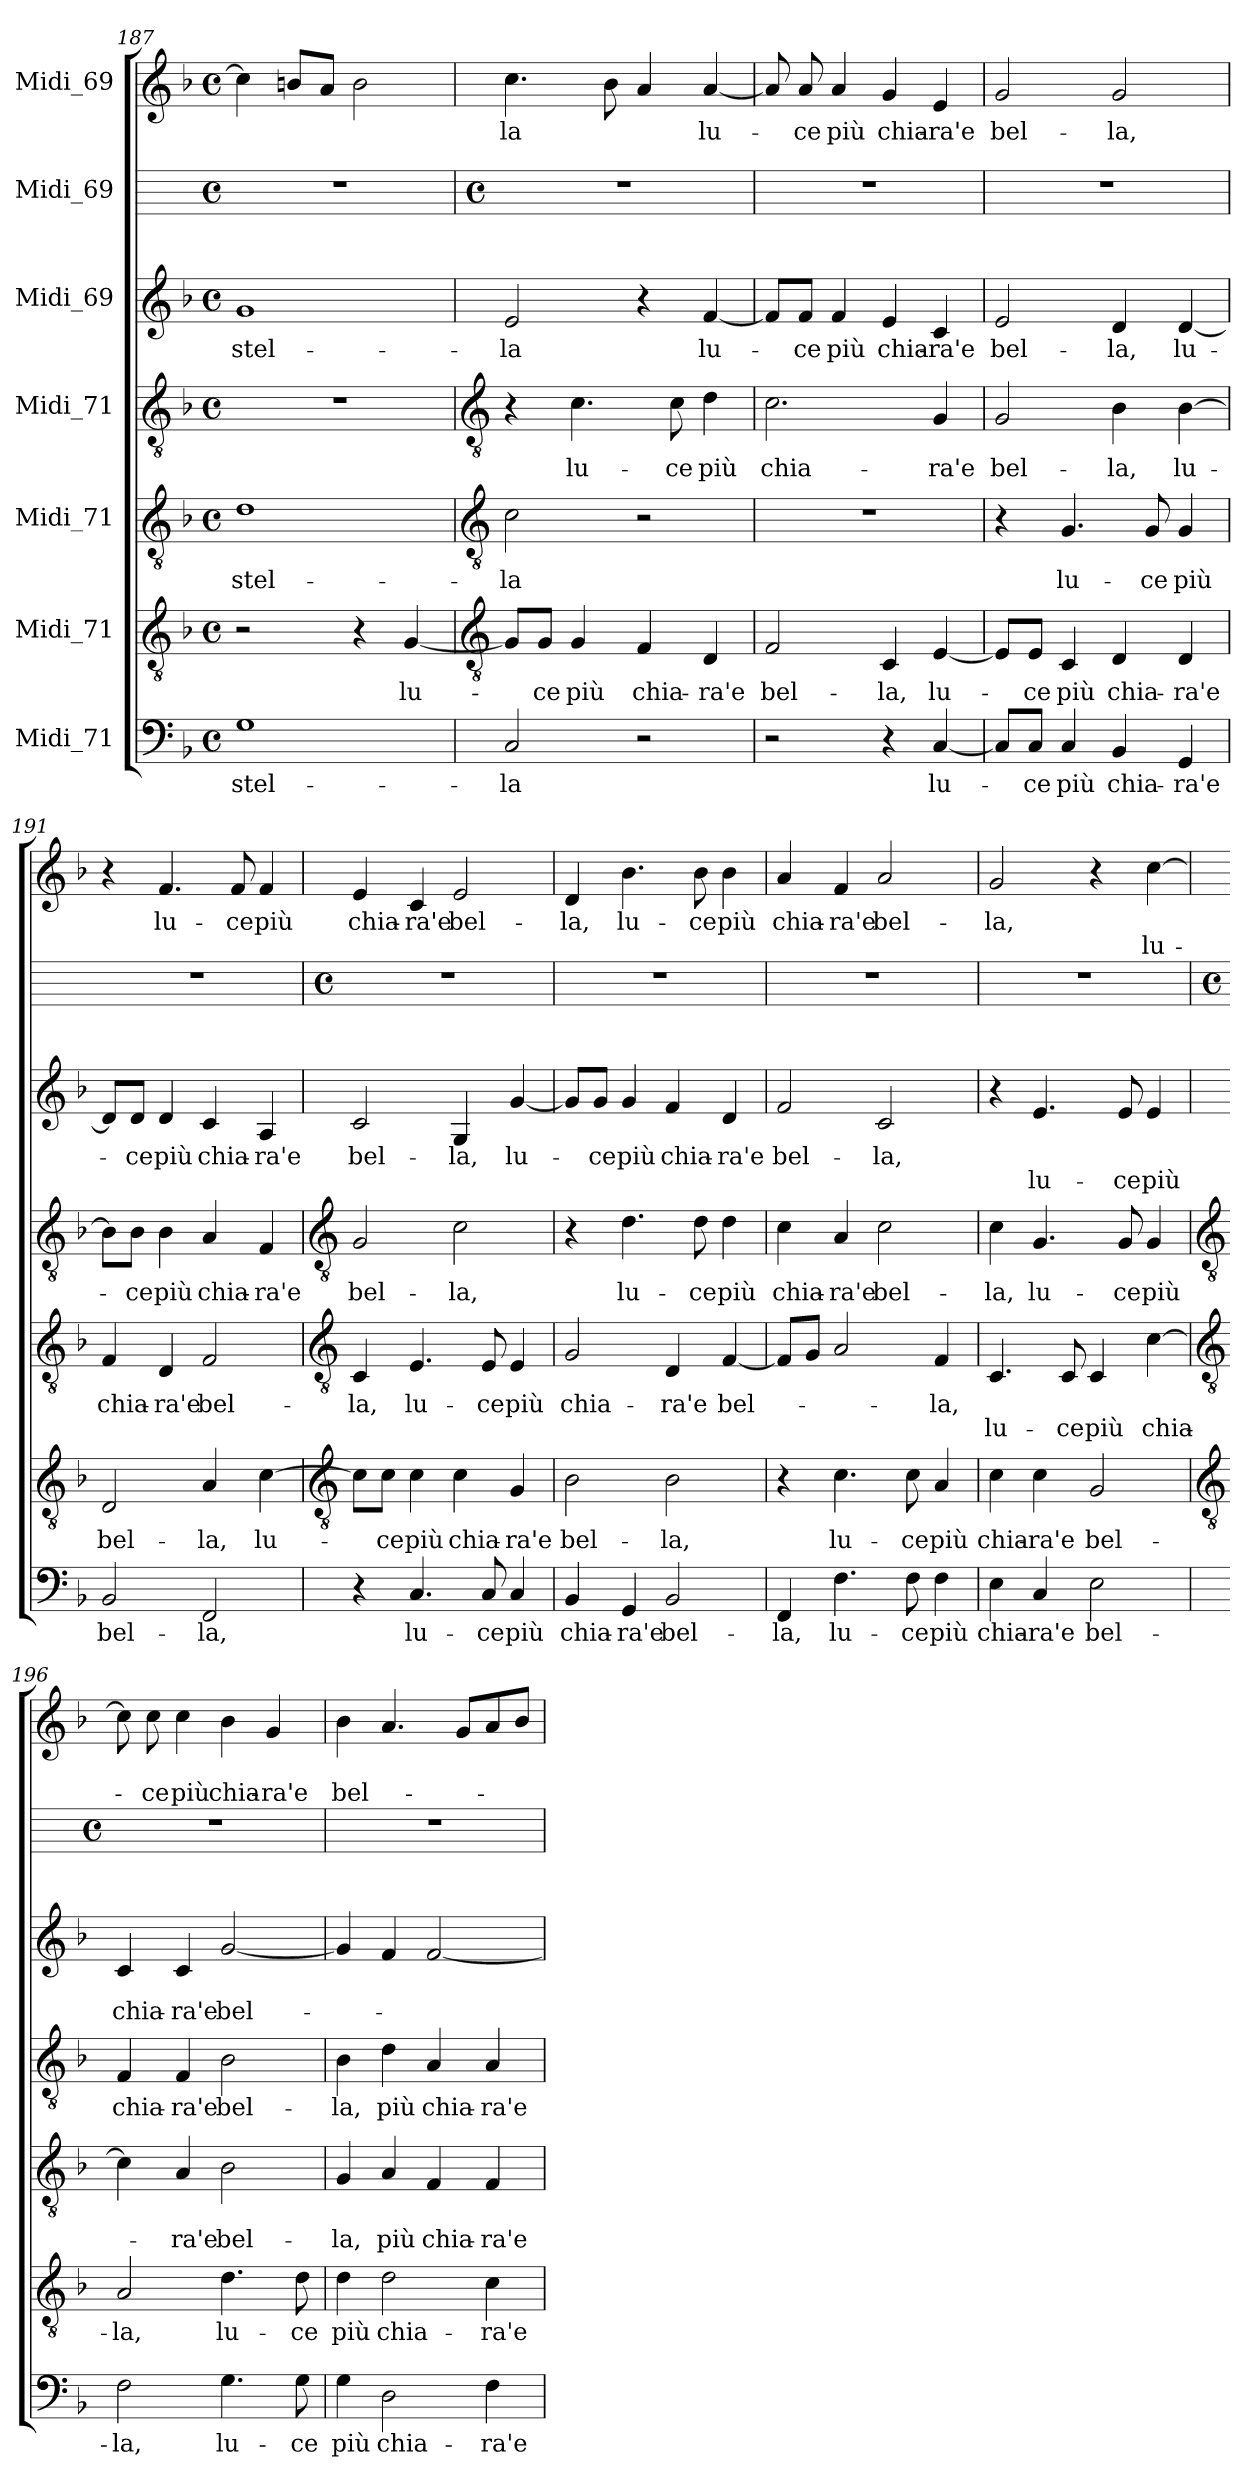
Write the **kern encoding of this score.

**kern	**text	**kern	**text	**kern	**text	**text	**kern	**text	**kern	**text	**text	**kern	**kern	**text	**text
*part7	*part7	*part6	*part6	*part5	*part5	*part5	*part4	*part4	*part3	*part3	*part3	*part2	*part1	*part1	*part1
*staff7	*staff7	*staff6	*staff6	*staff5	*staff5	*staff5	*staff4	*staff4	*staff3	*staff3	*staff3	*staff2	*staff1	*staff1	*staff1
*I"Midi_71	*	*I"Midi_71	*	*I"Midi_71	*	*	*I"Midi_71	*	*I"Midi_69	*	*	*I"Midi_69	*I"Midi_69	*	*
*clefF4	*	*clefGv2	*	*clefGv2	*	*	*clefGv2	*	*clefG2	*	*	*	*clefG2	*	*
*k[b-]	*	*k[b-]	*	*k[b-]	*	*	*k[b-]	*	*k[b-]	*	*	*	*k[b-]	*	*
*F:	*	*F:	*	*F:	*	*	*F:	*	*F:	*	*	*	*F:	*	*
*M4/4	*	*M4/4	*	*M4/4	*	*	*M4/4	*	*M4/4	*	*	*M4/4	*M4/4	*	*
*met(c)	*	*met(c)	*	*met(c)	*	*	*met(c)	*	*met(c)	*	*	*met(c)	*met(c)	*	*
=187	=187	=187	=187	=187	=187	=187	=187	=187	=187	=187	=187	=187	=187	=187	=187
!	!LO:LY:b	!	!	!	!LO:LY:b	!	!	!	!	!LO:LY:b	!	!	!	!	!
1G	stel-	2r	.	1d	stel-	.	1r	.	1g	stel-	.	1r	4cc]	.	.
.	.	.	.	.	.	.	.	.	.	.	.	.	8bL	.	.
.	.	.	.	.	.	.	.	.	.	.	.	.	8aJ	.	.
.	.	4r	.	.	.	.	.	.	.	.	.	.	2b	.	.
!	!	!	!LO:LY:b	!	!	!	!	!	!	!	!	!	!	!	!
.	.	[4G	lu-	.	.	.	.	.	.	.	.	.	.	.	.
!!LO:LB:g=z
=188	=188	=188	=188	=188	=188	=188	=188	=188	=188	=188	=188	=188	=188	=188	=188
*	*	*clefGv2	*	*clefGv2	*	*	*clefGv2	*	*	*	*	*	*	*	*
*	*	*	*	*	*	*	*	*	*	*	*	*M4/4	*	*	*
*	*	*	*	*	*	*	*	*	*	*	*	*met(c)	*	*	*
!	!LO:LY:b	!	!	!	!LO:LY:b	!	!	!	!	!LO:LY:b	!	!	!	!LO:LY:b	!
2C	-la	8G/L]	.	2c	-la	.	4r	.	2e	-la	.	1r	4.cc	-la	.
!	!	!	!LO:LY:b	!	!	!	!	!	!	!	!	!	!	!	!
.	.	8G/J	-ce	.	.	.	.	.	.	.	.	.	.	.	.
!	!	!	!LO:LY:b	!	!	!	!	!LO:LY:b	!	!	!	!	!	!	!
.	.	4G	più	.	.	.	4.c	lu-	.	.	.	.	.	.	.
.	.	.	.	.	.	.	.	.	.	.	.	.	8b-	.	.
!	!	!	!LO:LY:b	!	!	!	!	!	!	!	!	!	!	!	!
2r	.	4F	chia-	2r	.	.	.	.	4r	.	.	.	4a	.	.
!	!	!	!	!	!	!	!	!LO:LY:b	!	!	!	!	!	!	!
.	.	.	.	.	.	.	8c	-ce	.	.	.	.	.	.	.
!	!	!	!LO:LY:b	!	!	!	!	!LO:LY:b	!	!LO:LY:b	!	!	!	!LO:LY:b	!
.	.	4D	-ra'e	.	.	.	4d	più	[4f	lu-	.	.	[4a	lu-	.
=189	=189	=189	=189	=189	=189	=189	=189	=189	=189	=189	=189	=189	=189	=189	=189
!	!	!	!LO:LY:b	!	!	!	!	!LO:LY:b	!	!	!	!	!	!	!
2r	.	2F	bel-	1r	.	.	2.c	chia-	8f/L]	.	.	1r	8a]	.	.
!	!	!	!	!	!	!	!	!	!	!LO:LY:b	!	!	!	!LO:LY:b	!
.	.	.	.	.	.	.	.	.	8f/J	-ce	.	.	8a	-ce	.
!	!	!	!	!	!	!	!	!	!	!LO:LY:b	!	!	!	!LO:LY:b	!
.	.	.	.	.	.	.	.	.	4f	più	.	.	4a	più	.
!	!	!	!LO:LY:b	!	!	!	!	!	!	!LO:LY:b	!	!	!	!LO:LY:b	!
4r	.	4C	-la,	.	.	.	.	.	4e	chia-	.	.	4g	chia-	.
!	!LO:LY:b	!	!LO:LY:b	!	!	!	!	!LO:LY:b	!	!LO:LY:b	!	!	!	!LO:LY:b	!
[4C	lu-	[4E	lu-	.	.	.	4G	-ra'e	4c	-ra'e	.	.	4e	-ra'e	.
=190	=190	=190	=190	=190	=190	=190	=190	=190	=190	=190	=190	=190	=190	=190	=190
!	!	!	!	!	!	!	!	!LO:LY:b	!	!LO:LY:b	!	!	!	!LO:LY:b	!
8C/L]	.	8E/L]	.	4r	.	.	2G	bel-	2e	bel-	.	1r	2g	bel-	.
!	!LO:LY:b	!	!LO:LY:b	!	!	!	!	!	!	!	!	!	!	!	!
8C/J	-ce	8E/J	-ce	.	.	.	.	.	.	.	.	.	.	.	.
!	!LO:LY:b	!	!LO:LY:b	!	!LO:LY:b	!	!	!	!	!	!	!	!	!	!
4C	più	4C	più	4.G	lu-	.	.	.	.	.	.	.	.	.	.
!	!LO:LY:b	!	!LO:LY:b	!	!	!	!	!LO:LY:b	!	!LO:LY:b	!	!	!	!LO:LY:b	!
4BB-	chia-	4D	chia-	.	.	.	4B-	-la,	4d	-la,	.	.	2g	-la,	.
!	!	!	!	!	!LO:LY:b	!	!	!	!	!	!	!	!	!	!
.	.	.	.	8G	-ce	.	.	.	.	.	.	.	.	.	.
!	!LO:LY:b	!	!LO:LY:b	!	!LO:LY:b	!	!	!LO:LY:b	!	!LO:LY:b	!	!	!	!	!
4GG	-ra'e	4D	-ra'e	4G	più	.	[4B-	lu-	[4d	lu-	.	.	.	.	.
=191	=191	=191	=191	=191	=191	=191	=191	=191	=191	=191	=191	=191	=191	=191	=191
!	!LO:LY:b	!	!LO:LY:b	!	!LO:LY:b	!	!	!	!	!	!	!	!	!	!
2BB-	bel-	2D	bel-	4F	chia-	.	8B-\L]	.	8d/L]	.	.	1r	4r	.	.
!	!	!	!	!	!	!	!	!LO:LY:b	!	!LO:LY:b	!	!	!	!	!
.	.	.	.	.	.	.	8B-\J	-ce	8d/J	-ce	.	.	.	.	.
!	!	!	!	!	!LO:LY:b	!	!	!LO:LY:b	!	!LO:LY:b	!	!	!	!LO:LY:b	!
.	.	.	.	4D	-ra'e	.	4B-	più	4d	più	.	.	4.f	lu-	.
!	!LO:LY:b	!	!LO:LY:b	!	!LO:LY:b	!	!	!LO:LY:b	!	!LO:LY:b	!	!	!	!	!
2FF	-la,	4A	-la,	2F	bel-	.	4A	chia-	4c	chia-	.	.	.	.	.
!	!	!	!	!	!	!	!	!	!	!	!	!	!	!LO:LY:b	!
.	.	.	.	.	.	.	.	.	.	.	.	.	8f	-ce	.
!	!	!	!LO:LY:b	!	!	!	!	!LO:LY:b	!	!LO:LY:b	!	!	!	!LO:LY:b	!
.	.	[4c	lu-	.	.	.	4F	-ra'e	4A	-ra'e	.	.	4f	più	.
!!LO:LB:g=z
=192	=192	=192	=192	=192	=192	=192	=192	=192	=192	=192	=192	=192	=192	=192	=192
*	*	*clefGv2	*	*clefGv2	*	*	*clefGv2	*	*	*	*	*	*	*	*
*	*	*	*	*	*	*	*	*	*	*	*	*M4/4	*	*	*
*	*	*	*	*	*	*	*	*	*	*	*	*met(c)	*	*	*
!	!	!	!	!	!LO:LY:b	!	!	!LO:LY:b	!	!LO:LY:b	!	!	!	!LO:LY:b	!
4r	.	8c\L]	.	4C	-la,	.	2G	bel-	2c	bel-	.	1r	4e	chia-	.
!	!	!	!LO:LY:b	!	!	!	!	!	!	!	!	!	!	!	!
.	.	8c\J	-ce	.	.	.	.	.	.	.	.	.	.	.	.
!	!LO:LY:b	!	!LO:LY:b	!	!LO:LY:b	!	!	!	!	!	!	!	!	!LO:LY:b	!
4.C	lu-	4c	più	4.E	lu-	.	.	.	.	.	.	.	4c	-ra'e	.
!	!	!	!LO:LY:b	!	!	!	!	!LO:LY:b	!	!LO:LY:b	!	!	!	!LO:LY:b	!
.	.	4c	chia-	.	.	.	2c	-la,	4G	-la,	.	.	2e	bel-	.
!	!LO:LY:b	!	!	!	!LO:LY:b	!	!	!	!	!	!	!	!	!	!
8C	-ce	.	.	8E	-ce	.	.	.	.	.	.	.	.	.	.
!	!LO:LY:b	!	!LO:LY:b	!	!LO:LY:b	!	!	!	!	!LO:LY:b	!	!	!	!	!
4C	più	4G	-ra'e	4E	più	.	.	.	[4g	lu-	.	.	.	.	.
=193	=193	=193	=193	=193	=193	=193	=193	=193	=193	=193	=193	=193	=193	=193	=193
!	!LO:LY:b	!	!LO:LY:b	!	!LO:LY:b	!	!	!	!	!	!	!	!	!LO:LY:b	!
4BB-	chia-	2B-	bel-	2G	chia-	.	4r	.	8g/L]	.	.	1r	4d	-la,	.
!	!	!	!	!	!	!	!	!	!	!LO:LY:b	!	!	!	!	!
.	.	.	.	.	.	.	.	.	8g/J	-ce	.	.	.	.	.
!	!LO:LY:b	!	!	!	!	!	!	!LO:LY:b	!	!LO:LY:b	!	!	!	!LO:LY:b	!
4GG	-ra'e	.	.	.	.	.	4.d	lu-	4g	più	.	.	4.b-	lu-	.
!	!LO:LY:b	!	!LO:LY:b	!	!LO:LY:b	!	!	!	!	!LO:LY:b	!	!	!	!	!
2BB-	bel-	2B-	-la,	4D	-ra'e	.	.	.	4f	chia-	.	.	.	.	.
!	!	!	!	!	!	!	!	!LO:LY:b	!	!	!	!	!	!LO:LY:b	!
.	.	.	.	.	.	.	8d	-ce	.	.	.	.	8b-	-ce	.
!	!	!	!	!	!LO:LY:b	!	!	!LO:LY:b	!	!LO:LY:b	!	!	!	!LO:LY:b	!
.	.	.	.	[4F	bel-	.	4d	più	4d	-ra'e	.	.	4b-	più	.
=194	=194	=194	=194	=194	=194	=194	=194	=194	=194	=194	=194	=194	=194	=194	=194
!	!LO:LY:b	!	!	!	!	!	!	!LO:LY:b	!	!LO:LY:b	!	!	!	!LO:LY:b	!
4FF	-la,	4r	.	8FL]	.	.	4c	chia-	2f	bel-	.	1r	4a	chia-	.
.	.	.	.	8GJ	.	.	.	.	.	.	.	.	.	.	.
!	!LO:LY:b	!	!LO:LY:b	!	!	!	!	!LO:LY:b	!	!	!	!	!	!LO:LY:b	!
4.F	lu-	4.c	lu-	2A	.	.	4A	-ra'e	.	.	.	.	4f	-ra'e	.
!	!	!	!	!	!	!	!	!LO:LY:b	!	!LO:LY:b	!	!	!	!LO:LY:b	!
.	.	.	.	.	.	.	2c	bel-	2c	-la,	.	.	2a	bel-	.
!	!LO:LY:b	!	!LO:LY:b	!	!	!	!	!	!	!	!	!	!	!	!
8F	-ce	8c	-ce	.	.	.	.	.	.	.	.	.	.	.	.
!	!LO:LY:b	!	!LO:LY:b	!	!LO:LY:b	!	!	!	!	!	!	!	!	!	!
4F	più	4A	più	4F	-la,	.	.	.	.	.	.	.	.	.	.
=195	=195	=195	=195	=195	=195	=195	=195	=195	=195	=195	=195	=195	=195	=195	=195
!	!LO:LY:b	!	!LO:LY:b	!	!	!LO:LY:b	!	!LO:LY:b	!	!	!	!	!	!LO:LY:b	!
4E	chia-	4c	chia-	4.C	.	lu-	4c	-la,	4r	.	.	1r	2g	-la,	.
!	!LO:LY:b	!	!LO:LY:b	!	!	!	!	!LO:LY:b	!	!	!LO:LY:b	!	!	!	!
4C	-ra'e	4c	-ra'e	.	.	.	4.G	lu-	4.e	.	lu-	.	.	.	.
!	!	!	!	!	!	!LO:LY:b	!	!	!	!	!	!	!	!	!
.	.	.	.	8C	.	-ce	.	.	.	.	.	.	.	.	.
!	!LO:LY:b	!	!LO:LY:b	!	!	!LO:LY:b	!	!	!	!	!	!	!	!	!
2E	bel-	2G	bel-	4C	.	più	.	.	.	.	.	.	4r	.	.
!	!	!	!	!	!	!	!	!LO:LY:b	!	!	!LO:LY:b	!	!	!	!
.	.	.	.	.	.	.	8G	-ce	8e	.	-ce	.	.	.	.
!	!	!	!	!	!	!LO:LY:b	!	!LO:LY:b	!	!	!LO:LY:b	!	!	!	!LO:LY:b
.	.	.	.	[4c	.	chia-	4G	più	4e	.	più	.	[4cc	.	lu-
!!LO:LB:g=z
=196	=196	=196	=196	=196	=196	=196	=196	=196	=196	=196	=196	=196	=196	=196	=196
*	*	*clefGv2	*	*clefGv2	*	*	*clefGv2	*	*	*	*	*	*	*	*
*	*	*	*	*	*	*	*	*	*	*	*	*M4/4	*	*	*
*	*	*	*	*	*	*	*	*	*	*	*	*met(c)	*	*	*
!	!LO:LY:b	!	!LO:LY:b	!	!	!	!	!LO:LY:b	!	!	!LO:LY:b	!	!	!	!
2F	-la,	2A	-la,	4c]	.	.	4F	chia-	4c	.	chia-	1r	8cc]	.	.
!	!	!	!	!	!	!	!	!	!	!	!	!	!	!	!LO:LY:b
.	.	.	.	.	.	.	.	.	.	.	.	.	8cc	.	-ce
!	!	!	!	!	!	!LO:LY:b	!	!LO:LY:b	!	!	!LO:LY:b	!	!	!	!LO:LY:b
.	.	.	.	4A	.	-ra'e	4F	-ra'e	4c	.	-ra'e	.	4cc	.	più
!	!LO:LY:b	!	!LO:LY:b	!	!	!LO:LY:b	!	!LO:LY:b	!	!	!LO:LY:b	!	!	!	!LO:LY:b
4.G	lu-	4.d	lu-	2B-	.	bel-	2B-	bel-	[2g	.	bel-	.	4b-	.	chia-
!	!	!	!	!	!	!	!	!	!	!	!	!	!	!	!LO:LY:b
.	.	.	.	.	.	.	.	.	.	.	.	.	4g	.	-ra'e
!	!LO:LY:b	!	!LO:LY:b	!	!	!	!	!	!	!	!	!	!	!	!
8G	-ce	8d	-ce	.	.	.	.	.	.	.	.	.	.	.	.
=197	=197	=197	=197	=197	=197	=197	=197	=197	=197	=197	=197	=197	=197	=197	=197
!	!LO:LY:b	!	!LO:LY:b	!	!	!LO:LY:b	!	!LO:LY:b	!	!	!	!	!	!	!LO:LY:b
4G	più	4d	più	4G	.	-la,	4B-	-la,	4g]	.	.	1r	4b-	.	bel-
!	!LO:LY:b	!	!LO:LY:b	!	!	!LO:LY:b	!	!LO:LY:b	!	!	!	!	!	!	!
2D	chia-	2d	chia-	4A	.	più	4d	più	4f	.	.	.	4.a	.	.
!	!	!	!	!	!	!LO:LY:b	!	!LO:LY:b	!	!	!	!	!	!	!
.	.	.	.	4F	.	chia-	4A	chia-	[2f	.	.	.	.	.	.
.	.	.	.	.	.	.	.	.	.	.	.	.	8gL	.	.
!	!LO:LY:b	!	!LO:LY:b	!	!	!LO:LY:b	!	!LO:LY:b	!	!	!	!	!	!	!
4F	-ra'e	4c	-ra'e	4F	.	-ra'e	4A	-ra'e	.	.	.	.	8a	.	.
.	.	.	.	.	.	.	.	.	.	.	.	.	8b-J	.	.
=	=	=	=	=	=	=	=	=	=	=	=	=	=	=	=
*-	*-	*-	*-	*-	*-	*-	*-	*-	*-	*-	*-	*-	*-	*-	*-
